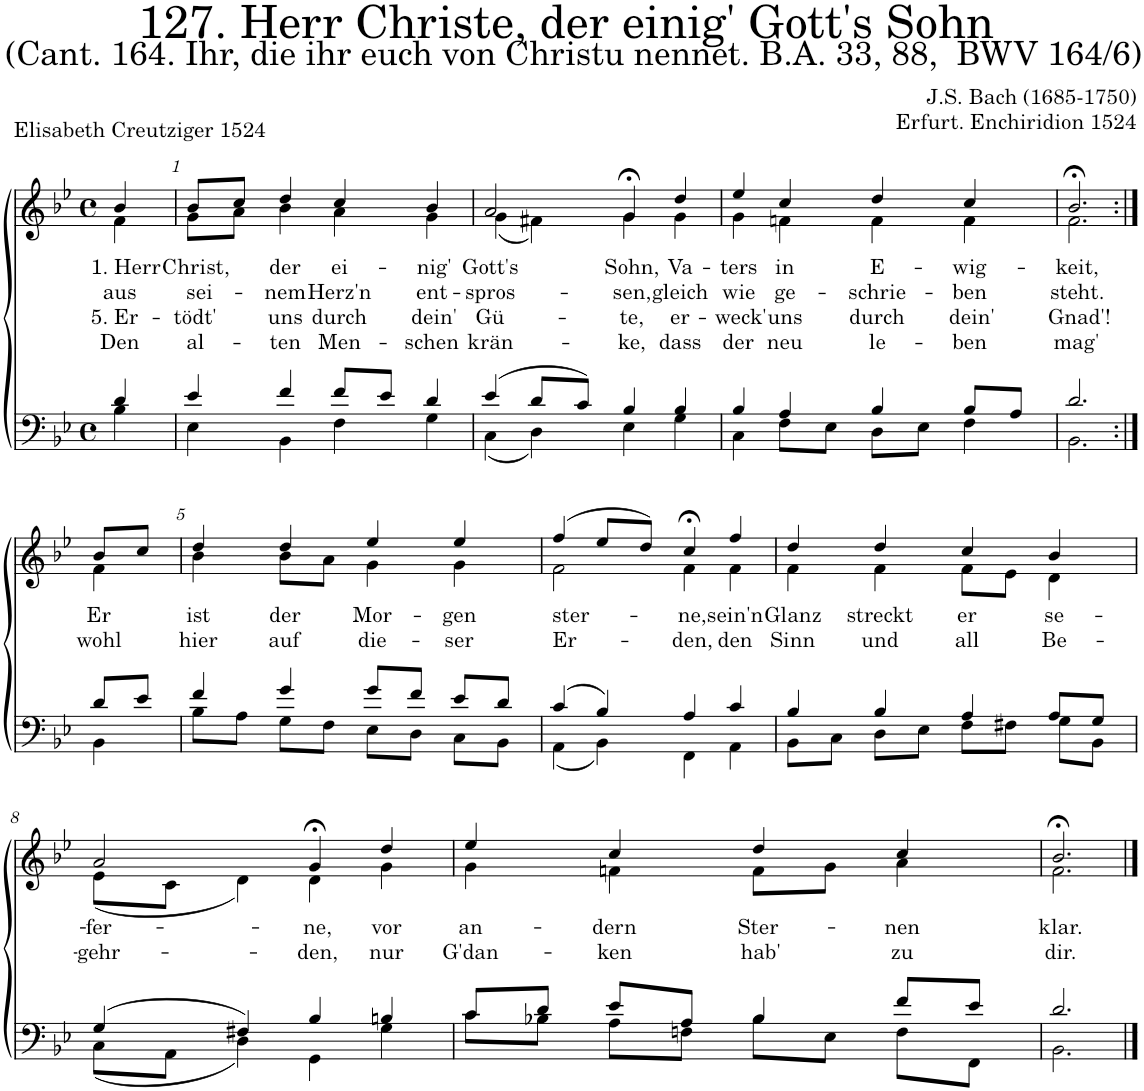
**kern	**kern	**text	**text	**text	**text
*part2	*part1	*part1	*part1	*part1	*part1
*staff2	*staff1	*staff1	*staff1	*staff1	*staff1
*I"Tenor/Bass	*I"Soprano/Alto	*	*	*	*
*clefF4	*clefG2	*	*	*	*
*k[b-e-]	*k[b-e-]	*	*	*	*
*M4/4	*M4/4	*	*	*	*
*met(c)	*met(c)	*	*	*	*
=	=	=	=	=	=
*^	*	*	*	*	*
!	!	!	!LO:LY:b	!LO:LY:b	!LO:LY:b	!LO:LY:b
*	*	*^	*	*	*	*
4d/	4B-\	4b-/	4f\	1. Herr	aus	5. Er-	Den
=1	=1	=1	=1	=1	=1	=1	=1
!	!	!	!	!LO:LY:b	!LO:LY:b	!LO:LY:b	!LO:LY:b
4e-/	4E-\	8b-/L	8g\L	Christ,	sei-	-tödt'	al-
.	.	8cc/J	8a\J	.	.	.	.
!	!	!	!	!LO:LY:b	!LO:LY:b	!LO:LY:b	!LO:LY:b
4f/	4BB-\	4dd/	4b-\	der	-nem	uns	-ten
!	!	!	!	!LO:LY:b	!LO:LY:b	!LO:LY:b	!LO:LY:b
8f/L	4F\	4cc;</	4a\	ei-	Herz'n	durch	Men-
8e-/J	.	.	.	.	.	.	.
!	!	!	!	!LO:LY:b	!LO:LY:b	!LO:LY:b	!LO:LY:b
4d/	4G\	4b-/	4g\	-nig'	ent-	dein'	-schen
=2	=2	=2	=2	=2	=2	=2	=2
!	!	!	!	!LO:LY:b	!LO:LY:b	!LO:LY:b	!LO:LY:b
(4e-/	(4C\	2a/	(4g\	Gott's	-spros-	Gü-	krän-
8d/L	4D\)	.	4f#X\)	.	.	.	.
8c/J)	.	.	.	.	.	.	.
!	!	!	!	!LO:LY:b	!LO:LY:b	!LO:LY:b	!LO:LY:b
4B-/	4E-\	4g;<,/	4g\	Sohn,	-sen,	-te,	-ke,
!	!	!	!	!LO:LY:b	!LO:LY:b	!LO:LY:b	!LO:LY:b
4B-/	4G\	4dd/	4g\	Va-	gleich	er-	dass
=3	=3	=3	=3	=3	=3	=3	=3
!	!	!	!	!LO:LY:b	!LO:LY:b	!LO:LY:b	!LO:LY:b
4B-/	4C\	4ee-;</	4g\	-ters	wie	-weck'	der
!	!	!	!	!LO:LY:b	!LO:LY:b	!LO:LY:b	!LO:LY:b
4A/	8F\L	4cc/	4fn\	in	ge-	uns	neu
.	8E-\J	.	.	.	.	.	.
!	!	!	!	!LO:LY:b	!LO:LY:b	!LO:LY:b	!LO:LY:b
4B-/	8D\L	4dd;</	4f\	E-	-schrie-	durch	le-
.	8E-\J	.	.	.	.	.	.
!	!	!	!	!LO:LY:b	!LO:LY:b	!LO:LY:b	!LO:LY:b
8B-/L	4F\	4cc/	4f\	-wig-	-ben	dein'	-ben
8A/J	.	.	.	.	.	.	.
=4	=4	=4	=4	=4	=4	=4	=4
!	!	!	!	!LO:LY:b	!LO:LY:b	!LO:LY:b	!LO:LY:b
2.d/	2.BB-\	2.b-;<,/	2.f\	-keit,	steht.	Gnad'!	mag'
!!LO:LB:g=z	!!
=4X1:|!	=4X1:|!	=4X1:|!	=4X1:|!	=4X1:|!	=4X1:|!	=4X1:|!	=4X1:|!
!	!	!	!	!LO:LY:b	!LO:LY:b	!	!
8d/L	4BB-\	8b-/L	4f\	Er	wohl	.	.
8e-/J	.	8cc/J	.	.	.	.	.
=5	=5	=5	=5	=5	=5	=5	=5
!	!	!	!	!LO:LY:b	!LO:LY:b	!	!
4f/	8B-\L	4dd/	4b-\	ist	hier	.	.
.	8A\J	.	.	.	.	.	.
!	!	!	!	!LO:LY:b	!LO:LY:b	!	!
4g/	8G\L	4dd/	8b-\L	der	auf	.	.
.	8F\J	.	8a\J	.	.	.	.
!	!	!	!	!LO:LY:b	!LO:LY:b	!	!
8g/L	8E-\L	4ee-/	4g\	Mor-	die-	.	.
8f/J	8D\J	.	.	.	.	.	.
!	!	!	!	!LO:LY:b	!LO:LY:b	!	!
8e-/L	8C\L	4ee-/	4g\	-gen	-ser	.	.
8d/J	8BB-\J	.	.	.	.	.	.
=6	=6	=6	=6	=6	=6	=6	=6
!	!	!	!	!LO:LY:b	!LO:LY:b	!	!
(4c/	(4AA\	(4ff/	2f\	ster-	Er-	.	.
4B-/)	4BB-\)	8ee-/L	.	.	.	.	.
.	.	8dd/J)	.	.	.	.	.
!	!	!	!	!LO:LY:b	!LO:LY:b	!	!
4A/	4FF\	4cc;<,/	4f\	-ne,	-den,	.	.
!	!	!	!	!LO:LY:b	!LO:LY:b	!	!
4c/	4AA\	4ff/	4f\	sein'n	den	.	.
=7	=7	=7	=7	=7	=7	=7	=7
!	!	!	!	!LO:LY:b	!LO:LY:b	!	!
4B-/	8BB-\L	4dd/	4f\	Glanz	Sinn	.	.
.	8C\J	.	.	.	.	.	.
!	!	!	!	!LO:LY:b	!LO:LY:b	!	!
4B-/	8D\L	4dd/	4f\	streckt	und	.	.
.	8E-\J	.	.	.	.	.	.
!	!	!	!	!LO:LY:b	!LO:LY:b	!	!
4A/	8F\L	4cc/	8f\L	er	all	.	.
.	8F#X\J	.	8e-\J	.	.	.	.
!	!	!	!	!LO:LY:b	!LO:LY:b	!	!
8A/L	8G\L	4b-/	4d\	se-	Be-	.	.
8G/J	8BB-\J	.	.	.	.	.	.
!!LO:LB:g=z	!!
=8	=8	=8	=8	=8	=8	=8	=8
!	!	!	!	!LO:LY:b	!LO:LY:b	!	!
(4G/	(8C\L	2a/	(8e-\L	fer-	-gehr-	.	.
.	8AA\J	.	8c\J	.	.	.	.
4F#X/)	4D\)	.	4d\)	.	.	.	.
!	!	!	!	!LO:LY:b	!LO:LY:b	!	!
4B-/	4GG\	4g;<,/	4d\	ne,	-den,	.	.
!	!	!	!	!LO:LY:b	!LO:LY:b	!	!
4Bn/	4G\	4dd/	4g\	vor	nur	.	.
=9	=9	=9	=9	=9	=9	=9	=9
!	!	!	!	!LO:LY:b	!LO:LY:b	!	!
8c/L	8c\L	4ee-/	4g\	an-	G'dan-	.	.
8d/J	8B-X\J	.	.	.	.	.	.
!	!	!	!	!LO:LY:b	!LO:LY:b	!	!
8e-/L	8A\L	4cc/	4fn\	-dern	-ken	.	.
8A/J	8Fn\J	.	.	.	.	.	.
!	!	!	!	!LO:LY:b	!LO:LY:b	!	!
4B-/	8B-\L	4dd/	8f\L	Ster-	hab'	.	.
.	8E-\J	.	8g\J	.	.	.	.
!	!	!	!	!LO:LY:b	!LO:LY:b	!	!
8f/L	8F\L	4cc/	4a\	-nen	zu	.	.
8e-/J	8FF\J	.	.	.	.	.	.
=10	=10	=10	=10	=10	=10	=10	=10
!	!	!	!	!LO:LY:b	!LO:LY:b	!	!
2.d/	2.BB-\	2.b-;</	2.f\	klar.	dir.	.	.
*v	*v	*	*	*	*	*	*
*	*v	*v	*	*	*	*
==	==	==	==	==	==
*-	*-	*-	*-	*-	*-
